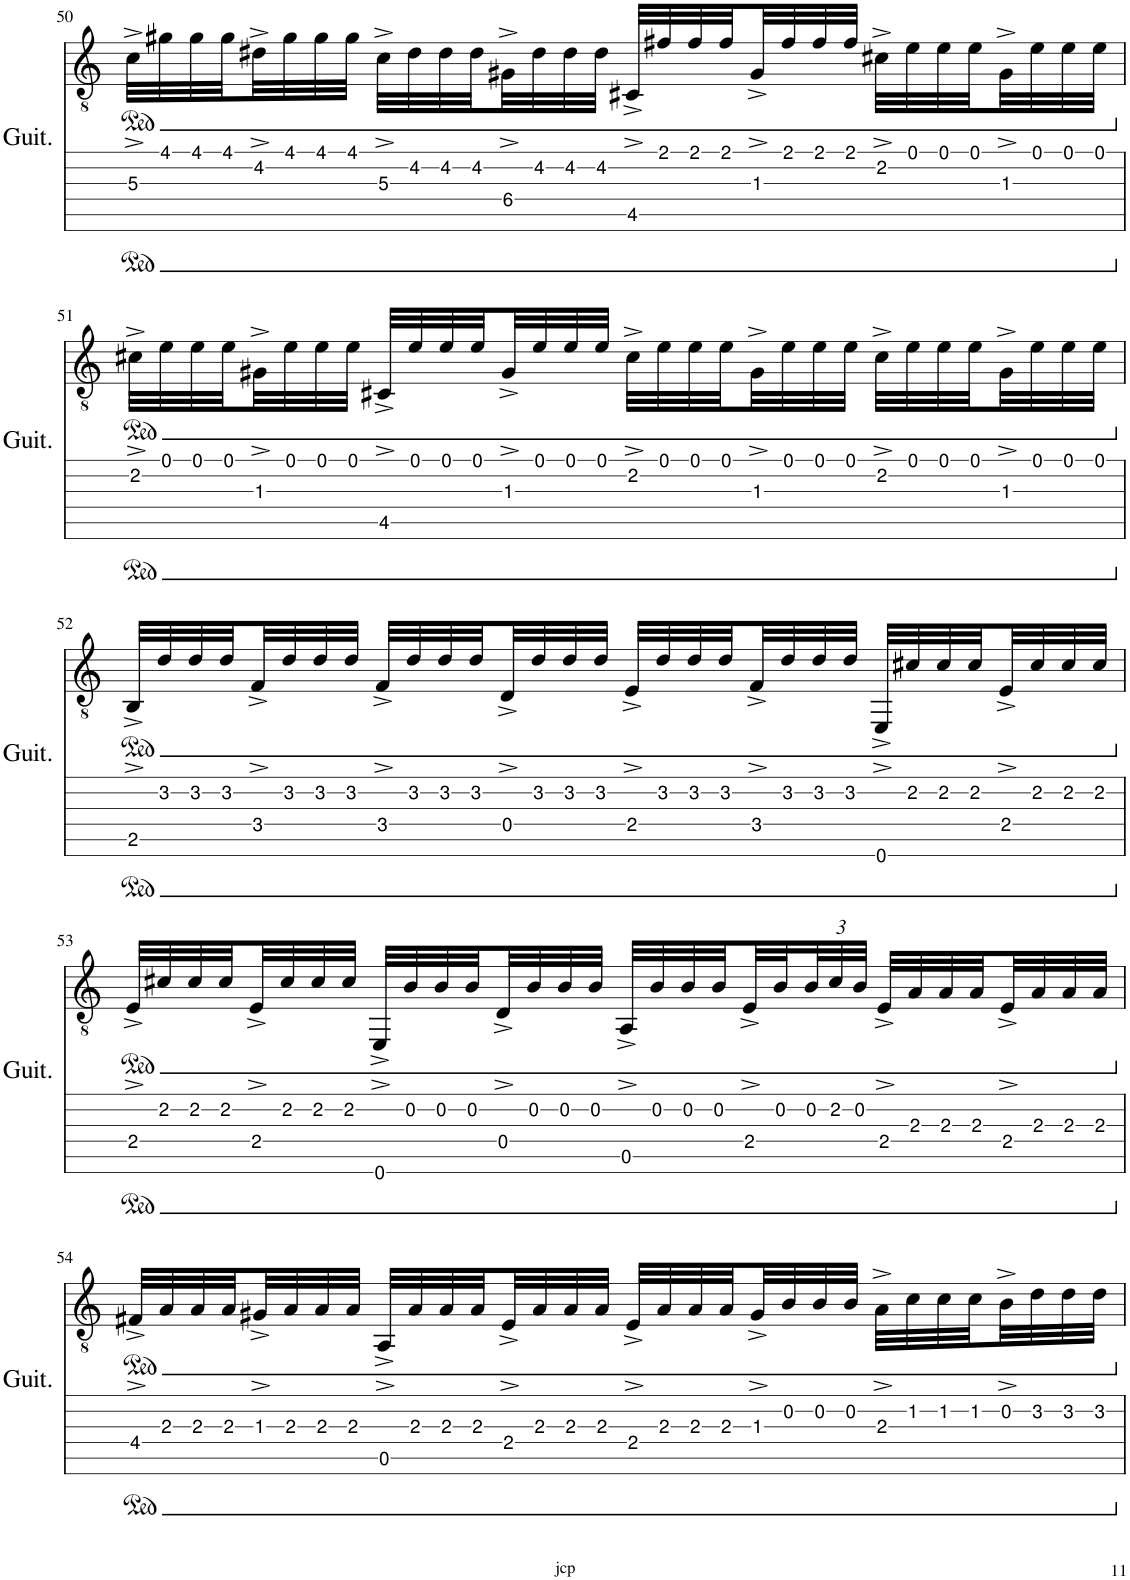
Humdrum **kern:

**kern	**kern
*part1	*part1
*staff2	*staff1
*I"Guitar	*
*I'Guit.	*
!!LO:PB:g=z
*	*clefGv2
*k[]	*k[]
*M4/4	*M4/4
*	*ped
=50	=50
32c^LLL	32c^\LLL
32g#	32g#X\
32g#	32g#\
32g#JJ	32g#\
32d#^LL	32d#X^\
32g#	32g#\
32g#	32g#\
32g#JJJ	32g#\JJJ
32c^LLL	32c^\LLL
32d#	32d#\
32d#	32d#\
32d#JJ	32d#\
32G#^LL	32G#X^\
32d#	32d#\
32d#	32d#\
32d#JJJ	32d#\JJJ
32C#^LLL	32C#X^/LLL
32f#	32f#X/
32f#	32f#/
32f#JJ	32f#/
32G#^LL	32G#^/
32f#	32f#/
32f#	32f#/
32f#JJJ	32f#/JJJ
32c#^LLL	32c#X^\LLL
32e	32e\
32e	32e\
32eJJ	32e\
32G#^LL	32G#^\
32e	32e\
32e	32e\
32eJJJ	32e\JJJ
!!LO:LB:g=z
=51	=51
*	*Xped
*	*ped
32c#^LLL	32c#X^\LLL
32e	32e\
32e	32e\
32eJJ	32e\
32G#^LL	32G#X^\
32e	32e\
32e	32e\
32eJJJ	32e\JJJ
32C#^LLL	32C#X^/LLL
32e	32e/
32e	32e/
32eJJ	32e/
32G#^LL	32G#^/
32e	32e/
32e	32e/
32eJJJ	32e/JJJ
32c#^LLL	32c#^\LLL
32e	32e\
32e	32e\
32eJJ	32e\
32G#^LL	32G#^\
32e	32e\
32e	32e\
32eJJJ	32e\JJJ
32c#^LLL	32c#^\LLL
32e	32e\
32e	32e\
32eJJ	32e\
32G#^LL	32G#^\
32e	32e\
32e	32e\
32eJJJ	32e\JJJ
!!LO:LB:g=z
=52	=52
*	*Xped
*	*ped
32BB^LLL	32BB^/LLL
32d	32d/
32d	32d/
32dJJ	32d/
32F^LL	32F^/
32d	32d/
32d	32d/
32dJJJ	32d/JJJ
32F^LLL	32F^/LLL
32d	32d/
32d	32d/
32dJJ	32d/
32D^LL	32D^/
32d	32d/
32d	32d/
32dJJJ	32d/JJJ
32E^LLL	32E^/LLL
32d	32d/
32d	32d/
32dJJ	32d/
32F^LL	32F^/
32d	32d/
32d	32d/
32dJJJ	32d/JJJ
32EE^LLL	32EE^/LLL
32c#	32c#X/
32c#	32c#/
32c#JJ	32c#/
32E^LL	32E^/
32c#	32c#/
32c#	32c#/
32c#JJJ	32c#/JJJ
!!LO:LB:g=z
=53	=53
*	*Xped
*	*ped
32E^LLL	32E^/LLL
32c#	32c#X/
32c#	32c#/
32c#JJ	32c#/
32E^LL	32E^/
32c#	32c#/
32c#	32c#/
32c#JJJ	32c#/JJJ
32EE^LLL	32EE^/LLL
32B	32B/
32B	32B/
32BJJ	32B/
32D^LL	32D^/
32B	32B/
32B	32B/
32BJJJ	32B/JJJ
32AA^LLL	32AA^/LLL
32B	32B/
32B	32B/
32BJJ	32B/
32E^LL	32E^/
32B	32B/
*Xbrackettup	*Xbrackettup
48B	48B/
48c#	48c#/
48BJJJ	48B/JJJ
32E^LLL	32E^/LLL
32A	32A/
32A	32A/
32AJJ	32A/
32E^LL	32E^/
32A	32A/
32A	32A/
32AJJJ	32A/JJJ
!!LO:LB:g=z
=54	=54
*	*Xped
*	*ped
32F#^LLL	32F#X^/LLL
32A	32A/
32A	32A/
32AJJ	32A/
32G#^LL	32G#X^/
32A	32A/
32A	32A/
32AJJJ	32A/JJJ
32AA^LLL	32AA^/LLL
32A	32A/
32A	32A/
32AJJ	32A/
32E^LL	32E^/
32A	32A/
32A	32A/
32AJJJ	32A/JJJ
32E^LLL	32E^/LLL
32A	32A/
32A	32A/
32AJJ	32A/
32G#^LL	32G#^/
32B	32B/
32B	32B/
32BJJJ	32B/JJJ
32A^LLL	32A^\LLL
32c	32c\
32c	32c\
32cJJ	32c\
32B^LL	32B^\
32d	32d\
32d	32d\
32dJJJ	32d\JJJ
*	*Xped
=	=
*-	*-
